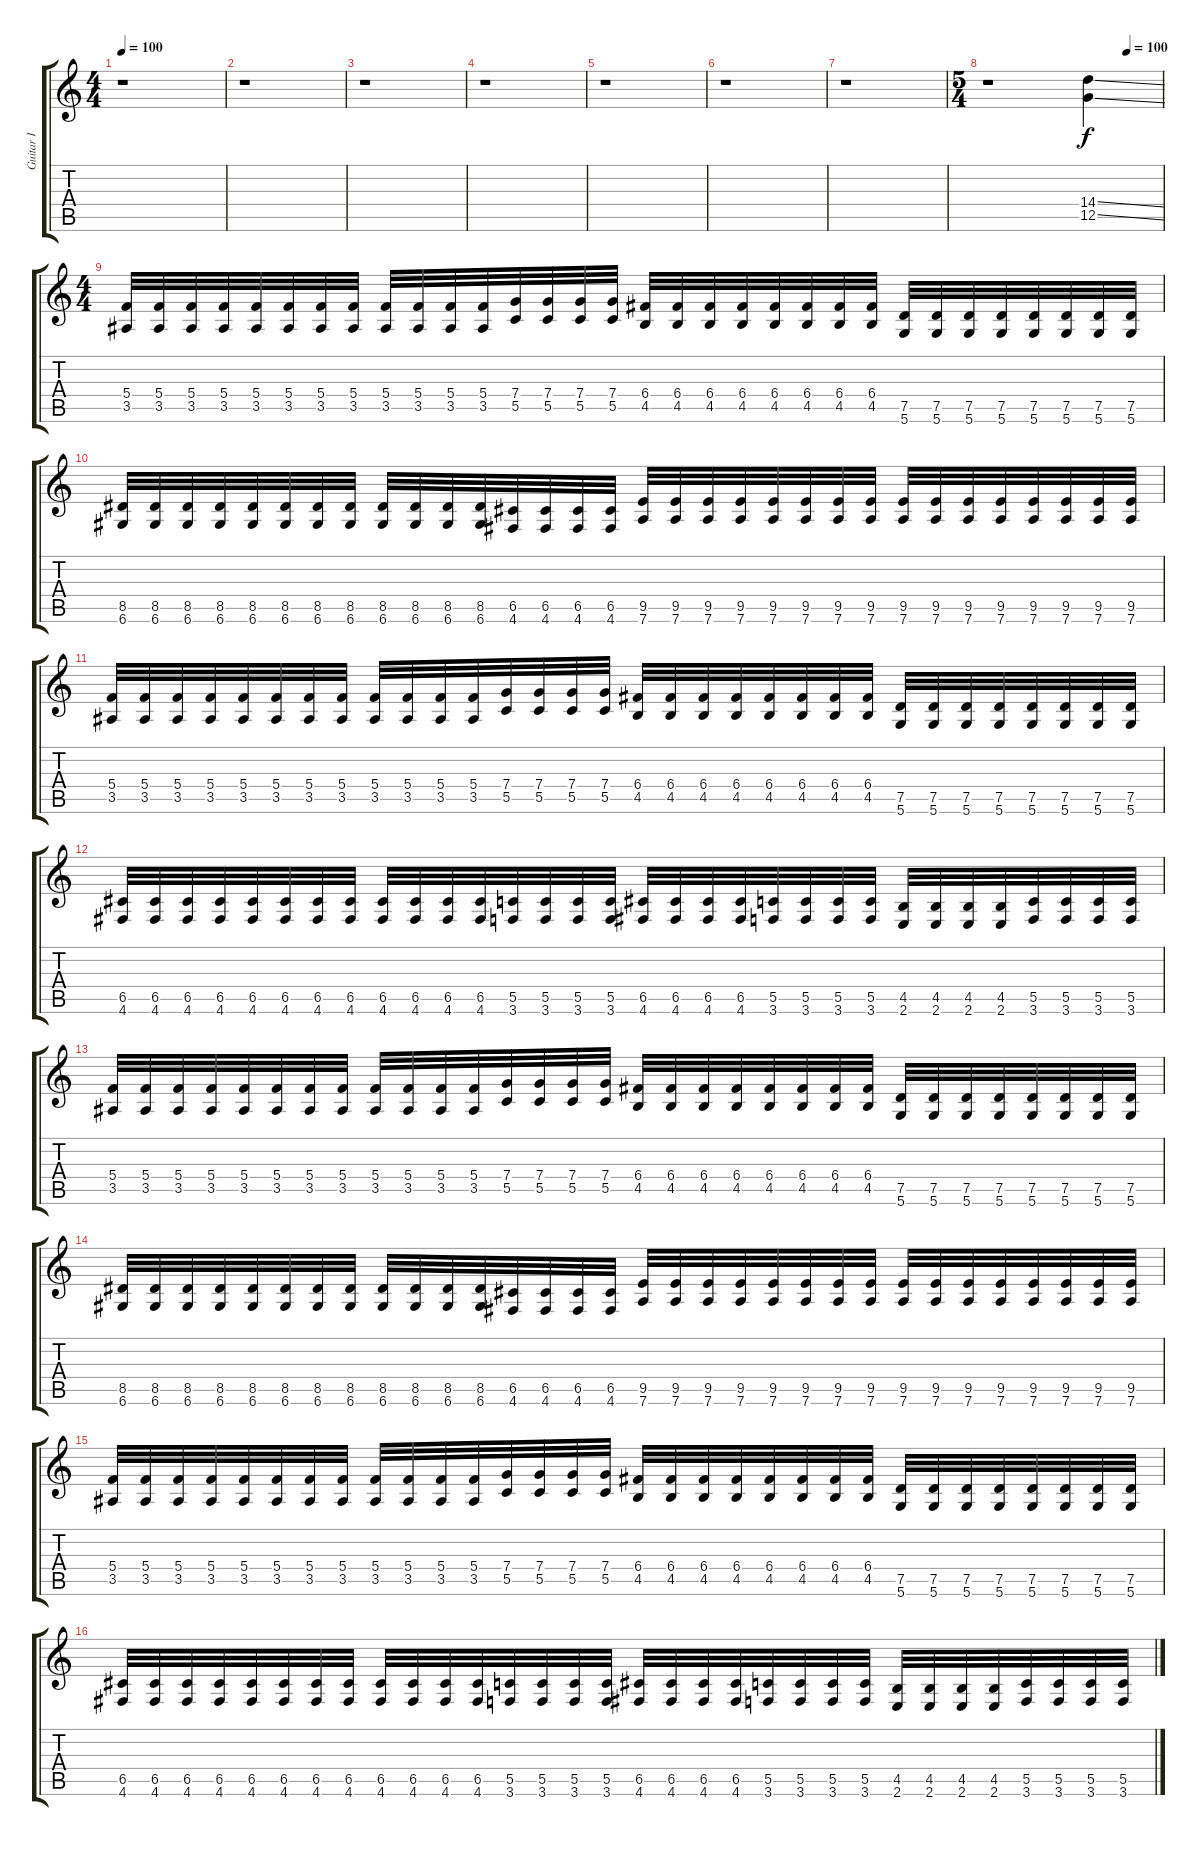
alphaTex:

\track ("Guitar I" "Guitar I") {instrument distortionguitar}
\staff {score tabs}
\tuning (D4 A3 F3 C3 G2 D2) {hide}
\ts (4 4)
\tempo 100
\clef g2
\ks c
r.1{dy f} |
r.1 |
r.1 |
r.1 |
r.1 |
r.1 |
r.1 |
\ts (5 4)
\tempo (100 0.8)
r.1 (14.4{ss} 12.5{ss}).4 |
\ts (4 4)
(5.4 3.5).32 (5.4 3.5).32 (5.4 3.5).32 (5.4 3.5).32 (5.4 3.5).32 (5.4 3.5).32 (5.4 3.5).32 (5.4 3.5).32 (5.4 3.5).32 (5.4 3.5).32 (5.4 3.5).32 (5.4 3.5).32 (7.4 5.5).32 (7.4 5.5).32 (7.4 5.5).32 (7.4 5.5).32 (6.4 4.5).32 (6.4 4.5).32 (6.4 4.5).32 (6.4 4.5).32 (6.4 4.5).32 (6.4 4.5).32 (6.4 4.5).32 (6.4 4.5).32 (7.5 5.6).32 (7.5 5.6).32 (7.5 5.6).32 (7.5 5.6).32 (7.5 5.6).32 (7.5 5.6).32 (7.5 5.6).32 (7.5 5.6).32 |
(8.5 6.6).32 (8.5 6.6).32 (8.5 6.6).32 (8.5 6.6).32 (8.5 6.6).32 (8.5 6.6).32 (8.5 6.6).32 (8.5 6.6).32 (8.5 6.6).32 (8.5 6.6).32 (8.5 6.6).32 (8.5 6.6).32 (6.5 4.6).32 (6.5 4.6).32 (6.5 4.6).32 (6.5 4.6).32 (9.5 7.6).32 (9.5 7.6).32 (9.5 7.6).32 (9.5 7.6).32 (9.5 7.6).32 (9.5 7.6).32 (9.5 7.6).32 (9.5 7.6).32 (9.5 7.6).32 (9.5 7.6).32 (9.5 7.6).32 (9.5 7.6).32 (9.5 7.6).32 (9.5 7.6).32 (9.5 7.6).32 (9.5 7.6).32 |
(5.4 3.5).32 (5.4 3.5).32 (5.4 3.5).32 (5.4 3.5).32 (5.4 3.5).32 (5.4 3.5).32 (5.4 3.5).32 (5.4 3.5).32 (5.4 3.5).32 (5.4 3.5).32 (5.4 3.5).32 (5.4 3.5).32 (7.4 5.5).32 (7.4 5.5).32 (7.4 5.5).32 (7.4 5.5).32 (6.4 4.5).32 (6.4 4.5).32 (6.4 4.5).32 (6.4 4.5).32 (6.4 4.5).32 (6.4 4.5).32 (6.4 4.5).32 (6.4 4.5).32 (7.5 5.6).32 (7.5 5.6).32 (7.5 5.6).32 (7.5 5.6).32 (7.5 5.6).32 (7.5 5.6).32 (7.5 5.6).32 (7.5 5.6).32 |
(6.5 4.6).32 (6.5 4.6).32 (6.5 4.6).32 (6.5 4.6).32 (6.5 4.6).32 (6.5 4.6).32 (6.5 4.6).32 (6.5 4.6).32 (6.5 4.6).32 (6.5 4.6).32 (6.5 4.6).32 (6.5 4.6).32 (5.5 3.6).32 (5.5 3.6).32 (5.5 3.6).32 (5.5 3.6).32 (6.5 4.6).32 (6.5 4.6).32 (6.5 4.6).32 (6.5 4.6).32 (5.5 3.6).32 (5.5 3.6).32 (5.5 3.6).32 (5.5 3.6).32 (4.5 2.6).32 (4.5 2.6).32 (4.5 2.6).32 (4.5 2.6).32 (5.5 3.6).32 (5.5 3.6).32 (5.5 3.6).32 (5.5 3.6).32 |
(5.4 3.5).32 (5.4 3.5).32 (5.4 3.5).32 (5.4 3.5).32 (5.4 3.5).32 (5.4 3.5).32 (5.4 3.5).32 (5.4 3.5).32 (5.4 3.5).32 (5.4 3.5).32 (5.4 3.5).32 (5.4 3.5).32 (7.4 5.5).32 (7.4 5.5).32 (7.4 5.5).32 (7.4 5.5).32 (6.4 4.5).32 (6.4 4.5).32 (6.4 4.5).32 (6.4 4.5).32 (6.4 4.5).32 (6.4 4.5).32 (6.4 4.5).32 (6.4 4.5).32 (7.5 5.6).32 (7.5 5.6).32 (7.5 5.6).32 (7.5 5.6).32 (7.5 5.6).32 (7.5 5.6).32 (7.5 5.6).32 (7.5 5.6).32 |
(8.5 6.6).32 (8.5 6.6).32 (8.5 6.6).32 (8.5 6.6).32 (8.5 6.6).32 (8.5 6.6).32 (8.5 6.6).32 (8.5 6.6).32 (8.5 6.6).32 (8.5 6.6).32 (8.5 6.6).32 (8.5 6.6).32 (6.5 4.6).32 (6.5 4.6).32 (6.5 4.6).32 (6.5 4.6).32 (9.5 7.6).32 (9.5 7.6).32 (9.5 7.6).32 (9.5 7.6).32 (9.5 7.6).32 (9.5 7.6).32 (9.5 7.6).32 (9.5 7.6).32 (9.5 7.6).32 (9.5 7.6).32 (9.5 7.6).32 (9.5 7.6).32 (9.5 7.6).32 (9.5 7.6).32 (9.5 7.6).32 (9.5 7.6).32 |
(5.4 3.5).32 (5.4 3.5).32 (5.4 3.5).32 (5.4 3.5).32 (5.4 3.5).32 (5.4 3.5).32 (5.4 3.5).32 (5.4 3.5).32 (5.4 3.5).32 (5.4 3.5).32 (5.4 3.5).32 (5.4 3.5).32 (7.4 5.5).32 (7.4 5.5).32 (7.4 5.5).32 (7.4 5.5).32 (6.4 4.5).32 (6.4 4.5).32 (6.4 4.5).32 (6.4 4.5).32 (6.4 4.5).32 (6.4 4.5).32 (6.4 4.5).32 (6.4 4.5).32 (7.5 5.6).32 (7.5 5.6).32 (7.5 5.6).32 (7.5 5.6).32 (7.5 5.6).32 (7.5 5.6).32 (7.5 5.6).32 (7.5 5.6).32 |
(6.5 4.6).32 (6.5 4.6).32 (6.5 4.6).32 (6.5 4.6).32 (6.5 4.6).32 (6.5 4.6).32 (6.5 4.6).32 (6.5 4.6).32 (6.5 4.6).32 (6.5 4.6).32 (6.5 4.6).32 (6.5 4.6).32 (5.5 3.6).32 (5.5 3.6).32 (5.5 3.6).32 (5.5 3.6).32 (6.5 4.6).32 (6.5 4.6).32 (6.5 4.6).32 (6.5 4.6).32 (5.5 3.6).32 (5.5 3.6).32 (5.5 3.6).32 (5.5 3.6).32 (4.5 2.6).32 (4.5 2.6).32 (4.5 2.6).32 (4.5 2.6).32 (5.5 3.6).32 (5.5 3.6).32 (5.5 3.6).32 (5.5 3.6).32
